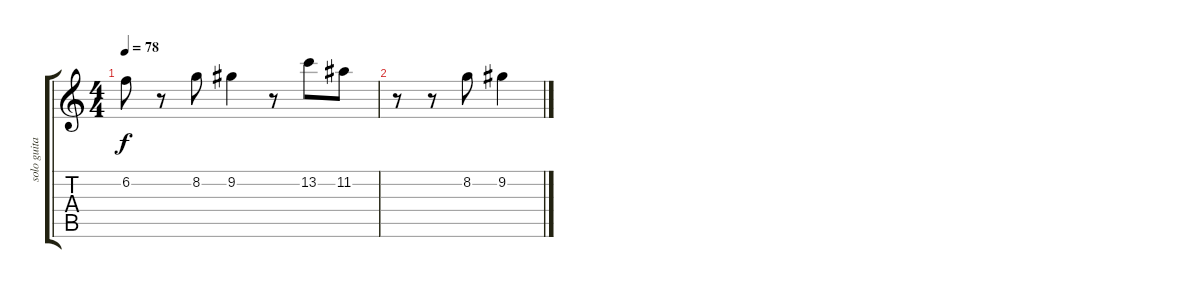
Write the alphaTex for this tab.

\track ("solo guitar" "solo guita") {instrument overdrivenguitar}
\staff {score tabs}
\tuning (E4 B3 G3 D3 A2 E2) {hide}
\ts (4 4)
\tempo 78
\clef g2
\ks c
6.2.8{dy f} r.8 8.2.8 9.2.4 r.8 13.2.8 11.2.8 |
r.8 r.8 8.2.8 9.2.4
